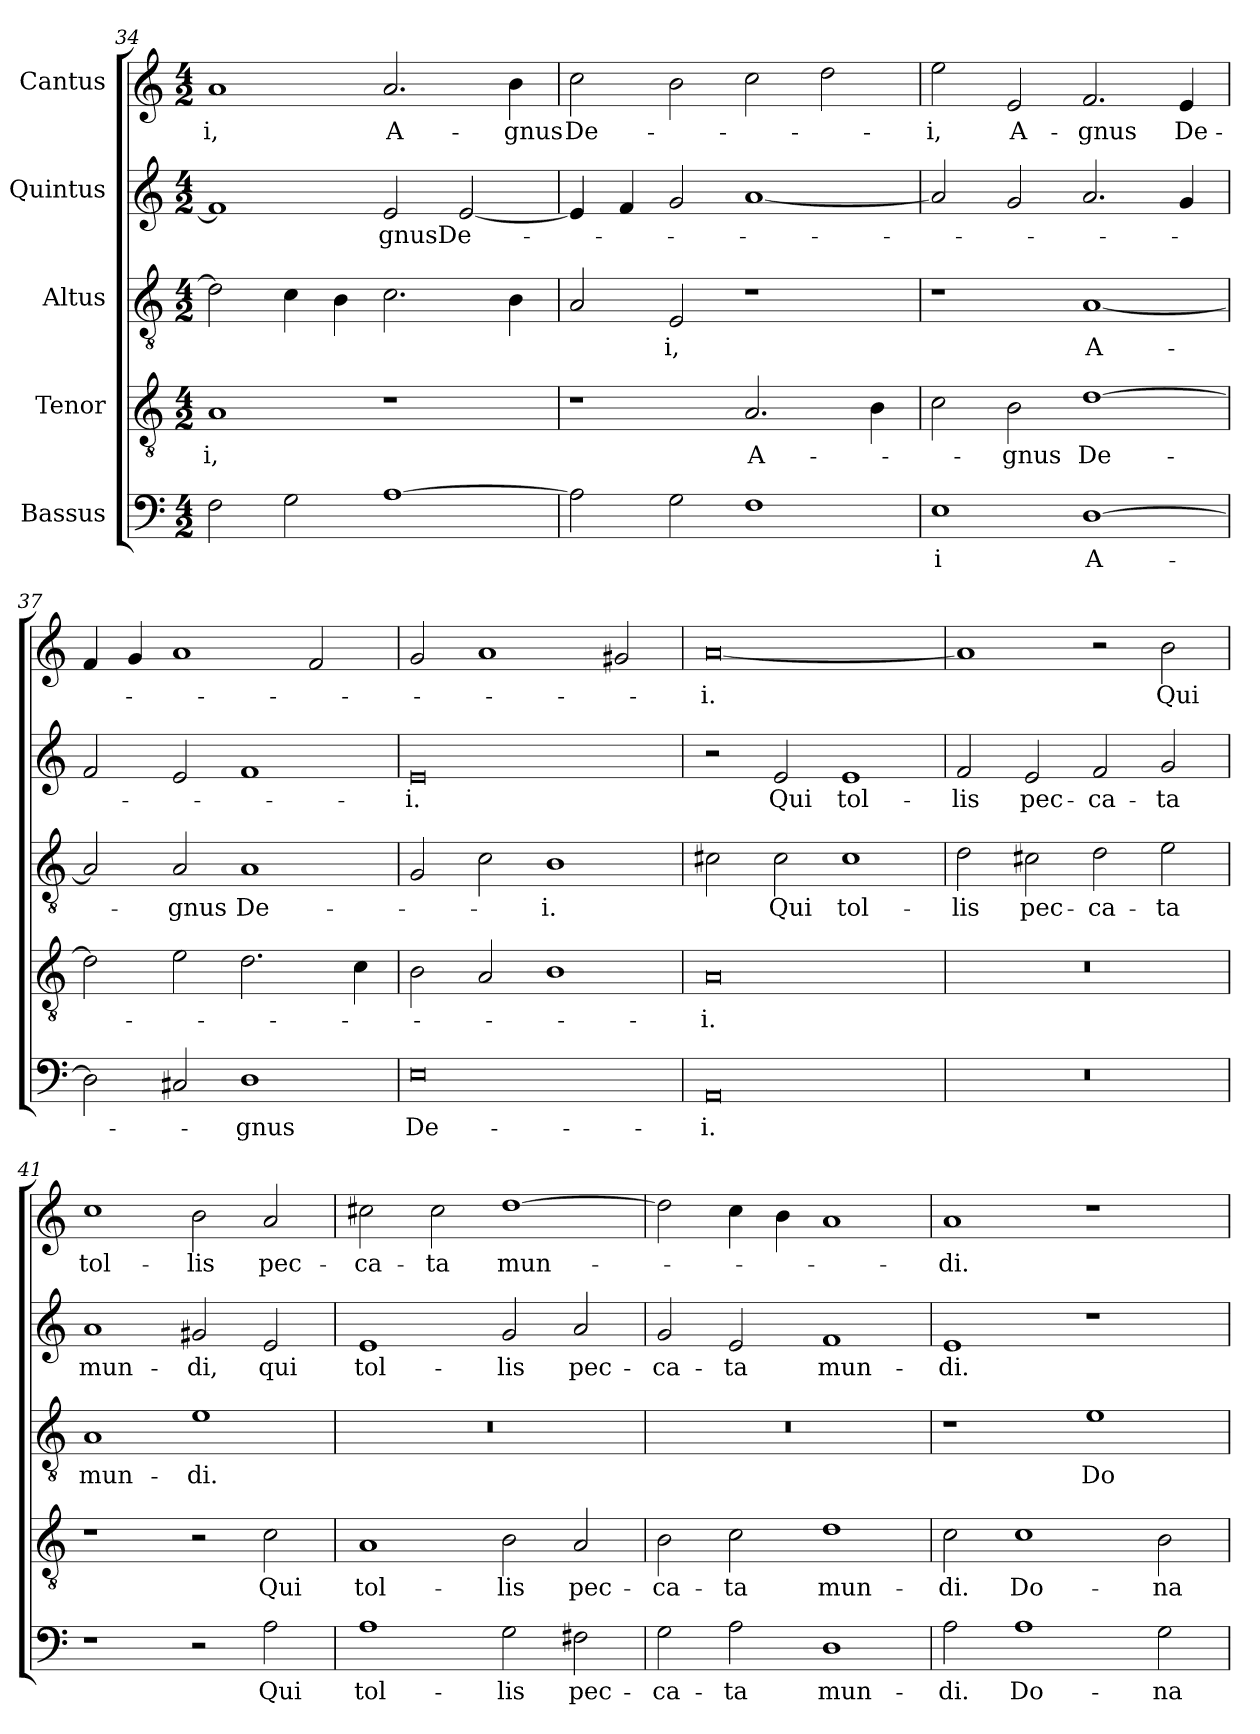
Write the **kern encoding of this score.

**kern	**text	**kern	**text	**kern	**text	**kern	**text	**kern	**text
*part5	*part5	*part4	*part4	*part3	*part3	*part2	*part2	*part1	*part1
*staff5	*staff5	*staff4	*staff4	*staff3	*staff3	*staff2	*staff2	*staff1	*staff1
*I"Bassus	*	*I"Tenor	*	*I"Altus	*	*I"Quintus	*	*I"Cantus	*
*clefF4	*	*clefGv2	*	*clefGv2	*	*clefG2	*	*clefG2	*
*k[]	*	*k[]	*	*k[]	*	*k[]	*	*k[]	*
*M4/2	*	*M4/2	*	*M4/2	*	*M4/2	*	*M4/2	*
=34	=34	=34	=34	=34	=34	=34	=34	=34	=34
2F\	.	1A/	-i,	2d\]	.	1f/]	.	1a/	-i,
2G\	.	.	.	4c\	.	.	.	.	.
.	.	.	.	4B\	.	.	.	.	.
[1A\	.	1r	.	2.c\	.	2e/	-gnus	2.a/	A-
.	.	.	.	.	.	[2e/	De-	.	.
.	.	.	.	4B\	.	.	.	4b\	-gnus
=35	=35	=35	=35	=35	=35	=35	=35	=35	=35
2A\]	.	1r	.	2A/	.	4e/]	.	2cc\	De-
.	.	.	.	.	.	4f/	.	.	.
2G\	.	.	.	2E/	-i,	2g/	.	2b\	.
1F\	.	2.A/	A-	1r	.	[1a/	.	2cc\	.
.	.	.	.	.	.	.	.	2dd\	.
.	.	4B\	.	.	.	.	.	.	.
=36	=36	=36	=36	=36	=36	=36	=36	=36	=36
1E\	-i	2c\	.	1r	.	2a/]	.	2ee\	-i,
.	.	2B\	-gnus	.	.	2g/	.	2e/	A-
[1D\	A-	[1d\	De-	[1A/	A-	2.a/	.	2.f/	-gnus
.	.	.	.	.	.	4g/	.	4e/	De-
=37	=37	=37	=37	=37	=37	=37	=37	=37	=37
2D\]	.	2d\]	.	2A/]	.	2f/	.	4f/	.
.	.	.	.	.	.	.	.	4g/	.
2C#X/	.	2e\	.	2A/	-gnus	2e/	.	1a/	.
1D\	-gnus	2.d\	.	1A/	De-	1f/	.	.	.
.	.	.	.	.	.	.	.	2f/	.
.	.	4c\	.	.	.	.	.	.	.
=38	=38	=38	=38	=38	=38	=38	=38	=38	=38
0E\	De-	2B\	.	2G/	.	0e/	-i.	2g/	.
.	.	2A/	.	2c\	.	.	.	1a/	.
.	.	1B\	.	1B\	-i.	.	.	.	.
.	.	.	.	.	.	.	.	2g#X/	.
=39	=39	=39	=39	=39	=39	=39	=39	=39	=39
0AA/	-i.	0A/	-i.	2c#X\	.	2r	.	[0a/	-i.
.	.	.	.	2c#\	Qui	2e/	Qui	.	.
.	.	.	.	1c#\	tol-	1e/	tol-	.	.
=40	=40	=40	=40	=40	=40	=40	=40	=40	=40
0r	.	0r	.	2d\	-lis	2f/	-lis	1a/]	.
.	.	.	.	2c#X\	pec-	2e/	pec-	.	.
.	.	.	.	2d\	-ca-	2f/	-ca-	2r	.
.	.	.	.	2e\	-ta	2g/	-ta	2b\	Qui
=41	=41	=41	=41	=41	=41	=41	=41	=41	=41
1r	.	1r	.	1A/	mun-	1a/	mun-	1cc\	tol-
2r	.	2r	.	1e\	-di.	2g#X/	-di,	2b\	-lis
2A\	Qui	2c\	Qui	.	.	2e/	qui	2a/	pec-
=42	=42	=42	=42	=42	=42	=42	=42	=42	=42
1A\	tol-	1A/	tol-	0r	.	1e/	tol-	2cc#X\	-ca-
.	.	.	.	.	.	.	.	2cc#\	-ta
2G\	-lis	2B\	-lis	.	.	2g/	-lis	[1dd\	mun-
2F#X\	pec-	2A/	pec-	.	.	2a/	pec-	.	.
=43	=43	=43	=43	=43	=43	=43	=43	=43	=43
2G\	-ca-	2B\	-ca-	0r	.	2g/	-ca-	2dd\]	.
2A\	-ta	2c\	-ta	.	.	2e/	-ta	4cc\	.
.	.	.	.	.	.	.	.	4b\	.
1D\	mun-	1d\	mun-	.	.	1f/	mun-	1a/	.
=44	=44	=44	=44	=44	=44	=44	=44	=44	=44
2A\	-di.	2c\	-di.	1r	.	1e/	-di.	1a/	-di.
1A\	Do-	1c\	Do-	.	.	.	.	.	.
.	.	.	.	1e\	Do-	1r	.	1r	.
2G\	-na	2B\	-na	.	.	.	.	.	.
=	=	=	=	=	=	=	=	=	=
*-	*-	*-	*-	*-	*-	*-	*-	*-	*-
